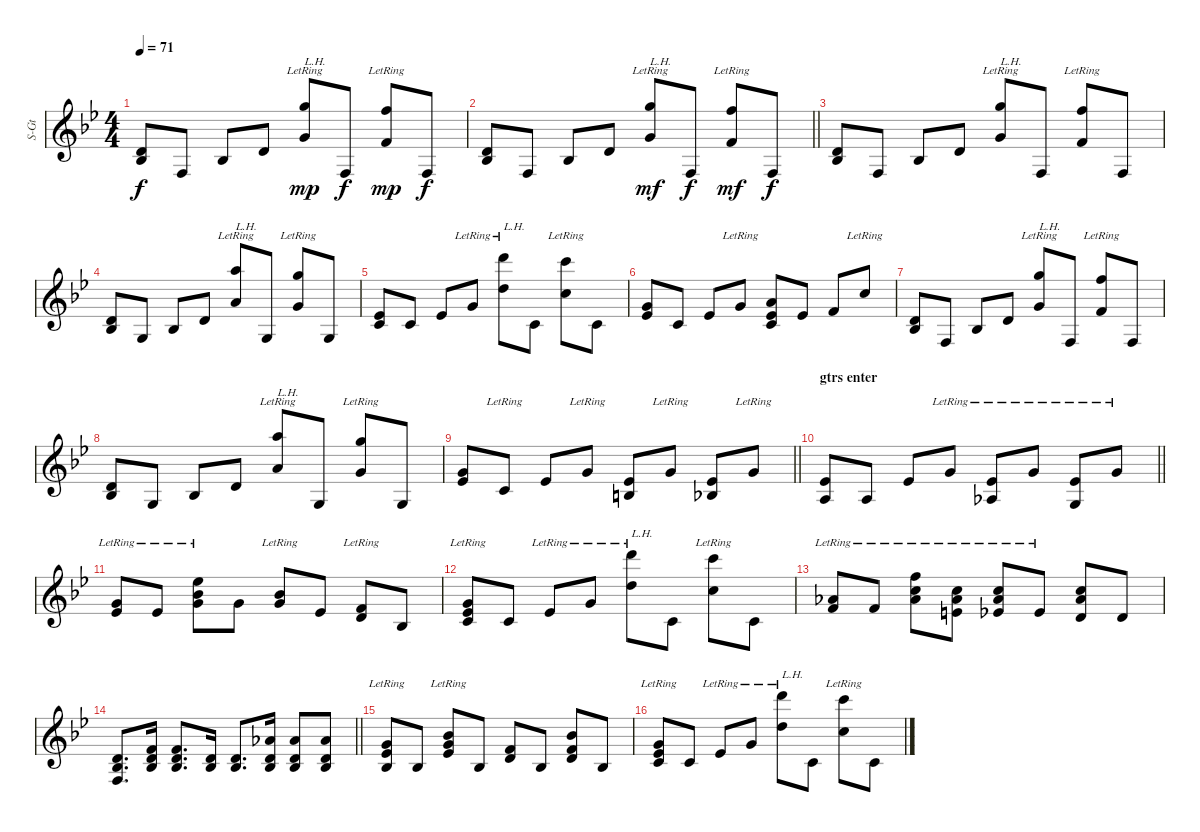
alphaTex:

\bracketExtendMode groupsimilarinstruments
\otherSystemsTrackNameOrientation horizontal
\track ("Piano (RH)" "S-Gt") {instrument acousticgrandpiano}
\staff {score}
\tuning (F4 C4 F3 C3 F2 C2)
\ts (4 4)
\tempo 71
\clef g2
\ks bb
(9.3{acc forcenatural} 10.4{acc b}).8{dy f beam Up} 5.4{acc forcenatural}.8{beam Up} 5.3{acc b}.8{beam Up} 9.3{acc forcenatural}.8{beam Up} (14.1{lr acc forcenatural} 14.3{acc forcenatural}).8{txt "L.H." dy mp beam Up} 0.3{acc forcenatural}.8{dy f beam Up} (17.2{lr acc forcenatural} 0.1{acc forcenatural}).8{dy mp beam Up} 0.3{acc forcenatural}.8{dy f beam Up} |
\barLineRight lightlight
(2.2{acc forcenatural} 5.3{acc b}).8{beam Up} 5.4{acc forcenatural}.8{beam Up} 5.3{acc b}.8{beam Up} 9.3{acc forcenatural}.8{beam Up} (14.1{lr acc forcenatural} 14.3{acc forcenatural}).8{txt "L.H." dy mf beam Up} 0.3{acc forcenatural}.8{dy f beam Up} (17.2{lr acc forcenatural} 0.1{acc forcenatural}).8{dy mf beam Up} 0.3{acc forcenatural}.8{dy f beam Up} |
(2.2{acc forcenatural} 5.3{acc b}).8{beam Up} 5.4{acc forcenatural}.8{beam Up} 5.3{acc b}.8{beam Up} 9.3{acc forcenatural}.8{beam Up} (14.1{lr acc forcenatural} 14.3{acc forcenatural}).8{txt "L.H." beam Up} 0.3{acc forcenatural}.8{beam Up} (17.2{lr acc forcenatural} 0.1{acc forcenatural}).8{beam Up} 0.3{acc forcenatural}.8{beam Up} |
(2.2{acc forcenatural} 5.3{acc b}).8{beam Up} 2.3{acc forcenatural}.8{beam Up} 5.3{acc b}.8{beam Up} 9.3{acc forcenatural}.8{beam Up} (16.1{lr acc forcenatural} 16.3{acc forcenatural}).8{txt "L.H." beam Up} 14.5{acc forcenatural}.8{beam Up} (14.1{lr acc forcenatural} 14.3{acc forcenatural}).8{beam Up} 14.5{acc forcenatural}.8{beam Up} |
(0.2{acc forcenatural} 10.3{acc b}).8{beam Up} 0.2{acc forcenatural}.8{beam Up} 3.2{acc b}.8{beam Up} 7.2{lr acc forcenatural}.8{beam Up} (21.1{lr acc forcenatural} 21.3{acc forcenatural}).8{txt "L.H." beam Down} 0.2{acc forcenatural}.8{beam Down} (19.1{lr acc forcenatural} 19.3{acc forcenatural}).8{beam Down} 0.2{acc forcenatural}.8{beam Down} |
(2.1{acc forcenatural} 3.2{acc b}).8{beam Up} 0.2{acc forcenatural}.8{beam Up} 3.2{acc b}.8{beam Up} 2.1{lr acc forcenatural}.8{beam Up} (7.3{acc forcenatural} 4.1{acc forcenatural} 3.2{acc b}).8{beam Up} 3.2{acc b}.8{beam Up} 5.2{acc forcenatural}.8{beam Up} 7.1{lr acc forcenatural}.8{beam Up} |
(9.3{acc forcenatural} 10.4{acc b}).8{beam Up} 5.4{acc forcenatural}.8{beam Up} 5.3{acc b}.8{beam Up} 9.3{acc forcenatural}.8{beam Up} (14.1{lr acc forcenatural} 14.3{acc forcenatural}).8{txt "L.H." beam Up} 0.3{acc forcenatural}.8{beam Up} (17.2{lr acc forcenatural} 0.1{acc forcenatural}).8{beam Up} 0.3{acc forcenatural}.8{beam Up} |
(2.2{acc forcenatural} 5.3{acc b}).8{beam Up} 2.3{acc forcenatural}.8{beam Up} 5.3{acc b}.8{beam Up} 9.3{acc forcenatural}.8{beam Up} (16.1{lr acc forcenatural} 16.3{acc forcenatural}).8{txt "L.H." beam Up} 14.5{acc forcenatural}.8{beam Up} (14.1{lr acc forcenatural} 14.3{acc forcenatural}).8{beam Up} 2.3{acc forcenatural}.8{beam Up} |
\barLineRight lightlight
(2.1{acc forcenatural} 3.2{acc b}).8{beam Up} 0.2{lr acc forcenatural}.8{beam Up} 3.2{acc b}.8{beam Up} 2.1{lr acc forcenatural}.8{beam Up} (3.2{acc b} 6.3{acc forcenatural}).8{beam Up} 2.1{lr acc forcenatural}.8{beam Up} (3.2{acc b} 5.3{acc b}).8{beam Up} 2.1{lr acc forcenatural}.8{beam Up} |
\section ("" "gtrs enter")
\barLineRight lightlight
(3.2{acc b} 4.3{acc forcenatural}).8{beam Up} 4.3{acc forcenatural}.8{beam Up} 3.2{acc b}.8{beam Up} 2.1{lr acc forcenatural}.8{beam Up} (3.2{lr acc b} 3.3{acc b}).8{beam Up} 2.1{lr acc forcenatural}.8{beam Up} (3.2{lr acc b} 2.3{acc forcenatural}).8{beam Up} 2.1{lr acc forcenatural}.8{beam Up} |
(2.1{acc forcenatural} 3.2{lr acc b}).8{beam Up} 3.2{lr acc b}.8{beam Up} (10.1{lr acc b} 10.2{lr acc b} 14.3{acc forcenatural}).8{beam Down} 14.3{acc forcenatural}.8{beam Down} (10.2{lr acc b} 14.3{acc forcenatural}).8{beam Up} 10.3{acc b}.8{beam Up} (0.1{acc forcenatural} 9.3{lr acc forcenatural}).8{beam Up} 10.4{acc b}.8{beam Up} |
(0.2{acc forcenatural} 14.3{lr acc forcenatural} 15.4{lr acc b}).8{beam Up} 0.2{acc forcenatural}.8{beam Up} 3.2{lr acc b}.8{beam Up} 2.1{lr acc forcenatural}.8{beam Up} (21.1{lr acc forcenatural} 21.3{acc forcenatural}).8{txt "L.H." beam Down} 0.2{acc forcenatural}.8{beam Down} (19.1{lr acc forcenatural} 19.3{acc forcenatural}).8{beam Down} 0.2{acc forcenatural}.8{beam Down} |
(8.2{acc b} 0.1{lr acc forcenatural}).8{beam Up} 0.1{lr acc forcenatural}.8{beam Up} (12.1{acc forcenatural} 12.2{lr acc forcenatural} 15.3{lr acc b}).8{beam Down} (12.2{lr acc forcenatural} 15.3{acc b} 16.4{acc forcenatural}).8{beam Down} (12.2{lr acc forcenatural} 15.3{acc b} 15.4{lr acc b}).8{beam Up} 15.4{lr acc b}.8{beam Up} (7.1{acc forcenatural} 8.2{acc b} 9.3{acc forcenatural}).8{beam Up} 2.2{acc forcenatural}.8{beam Up} |
\barLineRight lightlight
(5.4{acc forcenatural} 2.2{acc forcenatural} 5.3{acc b}).8{d beam Up} (0.1{acc forcenatural} 2.2{acc forcenatural} 5.3{acc b}).16{beam Up} (0.1{acc forcenatural} 2.2{acc forcenatural} 5.3{acc b}).8{d beam Up} (2.2{acc forcenatural} 5.3{acc b}).16{beam Up} (2.2{acc forcenatural} 5.3{acc b}).8{d beam Up} (3.1{acc b} 2.2{acc forcenatural} 5.3{acc b}).16{beam Up} (3.1{acc b} 2.2{acc forcenatural} 5.3{acc b}).8{beam Up} (3.1{acc b} 2.2{acc forcenatural} 5.3{acc b}).8{beam Up} |
(2.1{acc forcenatural} 3.2{lr acc b} 5.3{acc b}).8{beam Up} 5.3{acc b}.8{beam Up} (17.3{lr acc b} 2.1{acc forcenatural} 3.2{acc b}).8{beam Up} 5.3{acc b}.8{beam Up} (0.1{acc forcenatural} 2.2{acc forcenatural}).8{beam Up} 5.3{acc b}.8{beam Up} (0.1{acc forcenatural} 10.2{acc b} 9.3{acc forcenatural}).8{beam Up} 10.4{acc b}.8{beam Up} |
(0.2{acc forcenatural} 14.3{lr acc forcenatural} 15.4{lr acc b}).8{beam Up} 0.2{acc forcenatural}.8{beam Up} 3.2{lr acc b}.8{beam Up} 2.1{lr acc forcenatural}.8{beam Up} (21.1{lr acc forcenatural} 21.3{acc forcenatural}).8{txt "L.H." beam Down} 0.2{acc forcenatural}.8{beam Down} (19.1{lr acc forcenatural} 19.3{acc forcenatural}).8{beam Down} 0.2{acc forcenatural}.8{beam Down}
